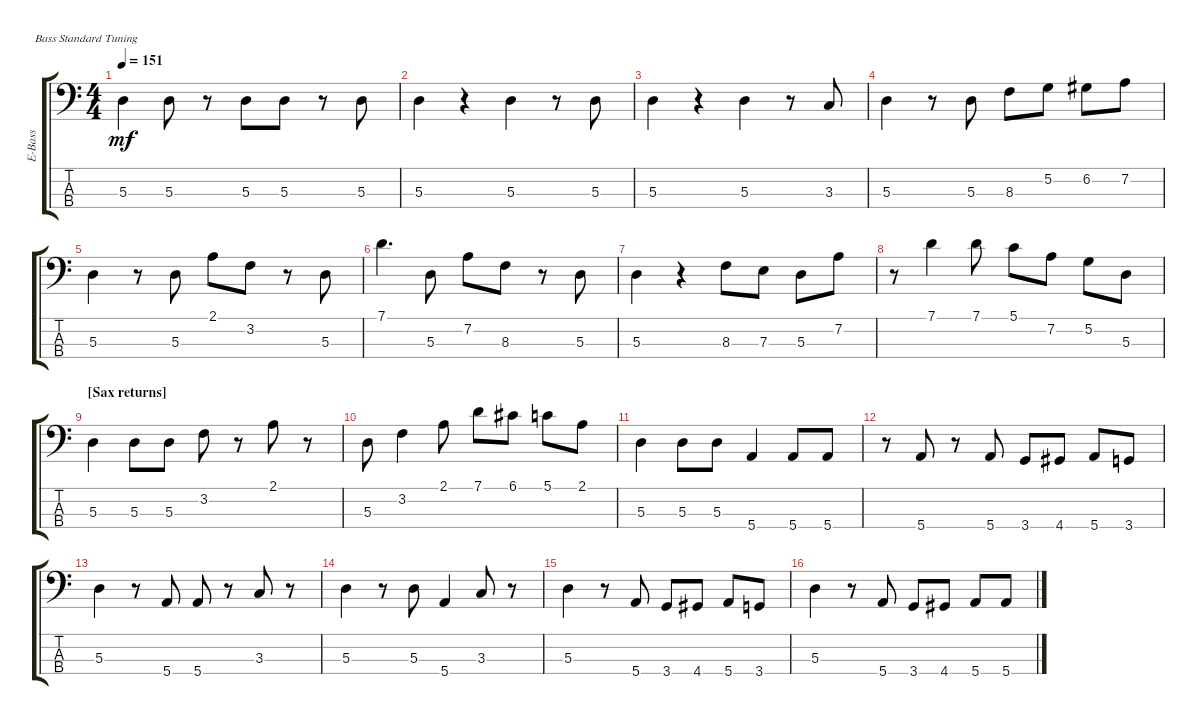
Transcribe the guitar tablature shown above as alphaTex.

\bracketExtendMode groupsimilarinstruments
\track ("Electric Bass" "E-Bass") {instrument electricbassfinger}
\staff {score tabs}
\tuning (G2 D2 A1 E1)
\ts (4 4)
\tempo 151
\clef f4
\ks aminor
5.3{t}.4{dy mf} 5.3.8 r.8 5.3.8 5.3.8 r.8 5.3.8 |
5.3.4 r.4 5.3.4 r.8 5.3.8 |
5.3.4 r.4 5.3.4 r.8 3.3.8 |
5.3.4 r.8 5.3.8 8.3.8 5.2.8 6.2{acc #}.8 7.2.8 |
5.3.4 r.8 5.3.8 2.1.8 3.2.8 r.8 5.3.8 |
7.1.4{d} 5.3.8 7.2.8 8.3.8 r.8 5.3.8 |
5.3.4 r.4 8.3.8 7.3.8 5.3.8 7.2.8 |
r.8 7.1.4 7.1.8 5.1.8 7.2.8 5.2.8 5.3.8 |
\section ("" "[Sax returns]")
5.3.4 5.3.8 5.3.8 3.2.8 r.8 2.1.8 r.8 |
5.3.8 3.2.4 2.1.8 7.1.8 6.1{acc #}.8 5.1.8 2.1.8 |
5.3.4 5.3.8 5.3.8 5.4.4 5.4.8 5.4.8 |
r.8 5.4.8 r.8 5.4.8 3.4.8 4.4{acc #}.8 5.4.8 3.4.8 |
5.3.4 r.8 5.4.8 5.4.8 r.8 3.3.8 r.8 |
5.3.4 r.8 5.3.8 5.4.4 3.3.8 r.8 |
5.3.4 r.8 5.4.8 3.4.8 4.4{acc #}.8 5.4.8 3.4.8 |
5.3.4 r.8 5.4.8 3.4.8 4.4{acc #}.8 5.4.8 5.4.8
